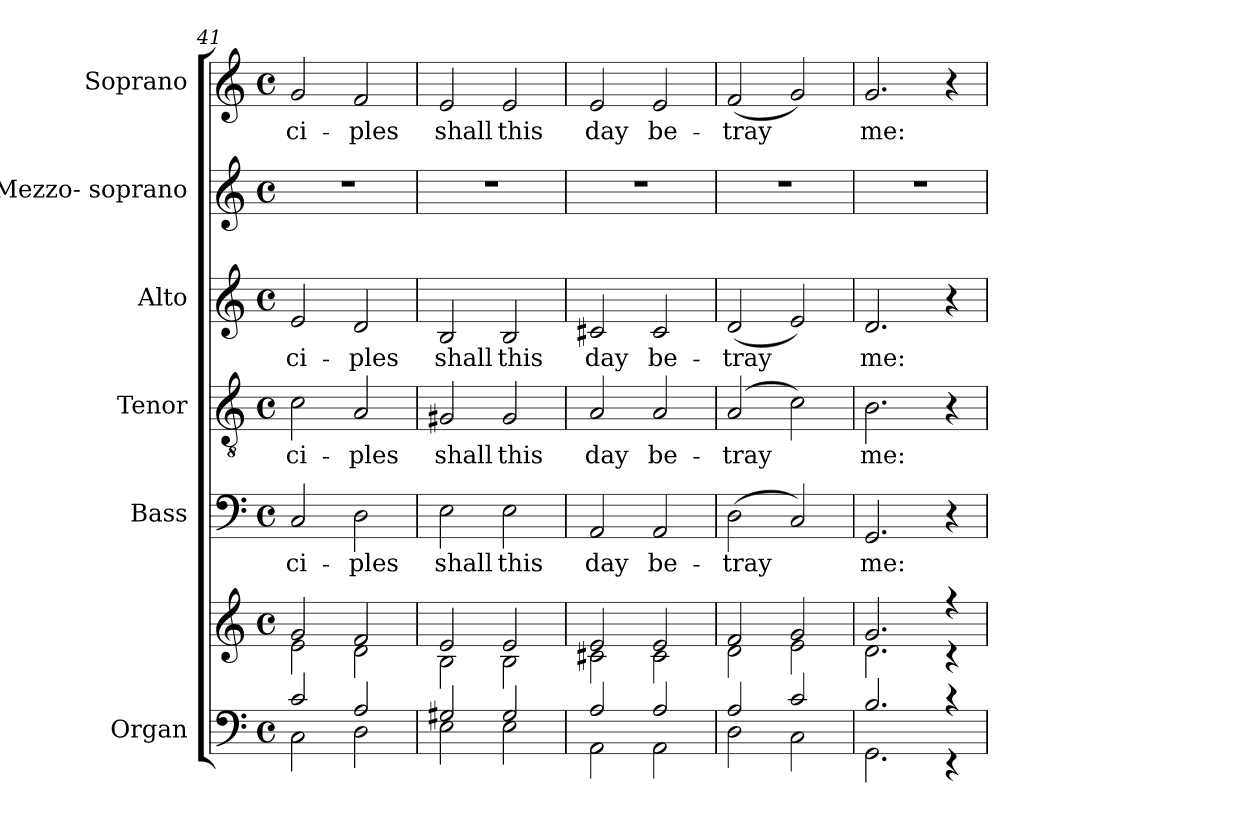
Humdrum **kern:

**kern	**kern	**kern	**text	**kern	**text	**kern	**text	**kern	**kern	**text
*part6	*part6	*part5	*part5	*part4	*part4	*part3	*part3	*part2	*part1	*part1
*staff7	*staff6	*staff5	*staff5	*staff4	*staff4	*staff3	*staff3	*staff2	*staff1	*staff1
*I"Organ	*	*I"Bass	*	*I"Tenor	*	*I"Alto	*	*I"Mezzo- soprano	*I"Soprano	*
*I'Org.	*	*I'B	*	*I'T.	*	*I'A	*	*I'M-S.	*I'S	*
!!LO:LB:g=z
*clefF4	*clefG2	*clefF4	*	*clefGv2	*	*clefG2	*	*clefG2	*clefG2	*
*	*	*	*	*ITrd7c12	*	*	*	*	*	*
*k[]	*k[]	*k[]	*	*k[]	*	*k[]	*	*k[]	*k[]	*
*C:	*C:	*C:	*	*C:	*	*C:	*	*C:	*C:	*
*M4/4	*M4/4	*M4/4	*	*M4/4	*	*M4/4	*	*M4/4	*M4/4	*
*met(c)	*met(c)	*met(c)	*	*met(c)	*	*met(c)	*	*met(c)	*met(c)	*
=41	=41	=41	=41	=41	=41	=41	=41	=41	=41	=41
*^	*^	*	*	*	*	*	*	*	*	*
!	!	!	!	!	!LO:LY:b:color=#000000	!	!	!	!	!	!	!
!	!	!	!	!	!	!	!LO:LY:b:color=#000000	!	!	!	!	!
!	!	!	!	!	!	!	!	!	!LO:LY:b:color=#000000	!	!	!
!	!	!	!	!	!	!	!	!	!	!	!	!LO:LY:b:color=#000000
2ci/	2Ci\	2gi/	2ei\	2Ci/	-ci-	2Ci\	-ci-	2ei/	-ci-	1r	2gi/	-ci-
!	!	!	!	!	!LO:LY:b:color=#000000	!	!	!	!	!	!	!
!	!	!	!	!	!	!	!LO:LY:b:color=#000000	!	!	!	!	!
!	!	!	!	!	!	!	!	!	!LO:LY:b:color=#000000	!	!	!
!	!	!	!	!	!	!	!	!	!	!	!	!LO:LY:b:color=#000000
2Ai/	2Di\	2fi/	2di\	2Di\	-ples	2AAi/	-ples	2di/	-ples	.	2fi/	-ples
=42	=42	=42	=42	=42	=42	=42	=42	=42	=42	=42	=42	=42
!	!	!	!	!	!LO:LY:b:color=#000000	!	!	!	!	!	!	!
!	!	!	!	!	!	!	!LO:LY:b:color=#000000	!	!	!	!	!
!	!	!	!	!	!	!	!	!	!LO:LY:b:color=#000000	!	!	!
!	!	!	!	!	!	!	!	!	!	!	!	!LO:LY:b:color=#000000
2G#Xi/	2Ei\	2ei/	2Bi\	2Ei\	shall	2GG#Xi/	shall	2Bi/	shall	1r	2ei/	shall
!	!	!	!	!	!LO:LY:b:color=#000000	!	!	!	!	!	!	!
!	!	!	!	!	!	!	!LO:LY:b:color=#000000	!	!	!	!	!
!	!	!	!	!	!	!	!	!	!LO:LY:b:color=#000000	!	!	!
!	!	!	!	!	!	!	!	!	!	!	!	!LO:LY:b:color=#000000
2G#i/	2Ei\	2ei/	2Bi\	2Ei\	this	2GG#i/	this	2Bi/	this	.	2ei/	this
=43	=43	=43	=43	=43	=43	=43	=43	=43	=43	=43	=43	=43
!	!	!	!	!	!LO:LY:b:color=#000000	!	!	!	!	!	!	!
!	!	!	!	!	!	!	!LO:LY:b:color=#000000	!	!	!	!	!
!	!	!	!	!	!	!	!	!	!LO:LY:b:color=#000000	!	!	!
!	!	!	!	!	!	!	!	!	!	!	!	!LO:LY:b:color=#000000
2Ai/	2AAi\	2ei/	2c#Xi\	2AAi/	day	2AAi/	day	2c#Xi/	day	1r	2ei/	day
!	!	!	!	!	!LO:LY:b:color=#000000	!	!	!	!	!	!	!
!	!	!	!	!	!	!	!LO:LY:b:color=#000000	!	!	!	!	!
!	!	!	!	!	!	!	!	!	!LO:LY:b:color=#000000	!	!	!
!	!	!	!	!	!	!	!	!	!	!	!	!LO:LY:b:color=#000000
2Ai/	2AAi\	2ei/	2c#i\	2AAi/	be-	2AAi/	be-	2c#i/	be-	.	2ei/	be-
=44	=44	=44	=44	=44	=44	=44	=44	=44	=44	=44	=44	=44
!	!	!	!	!	!LO:LY:b:color=#000000	!	!	!	!	!	!	!
!	!	!	!	!	!	!	!LO:LY:b:color=#000000	!	!	!	!	!
!	!	!	!	!	!	!	!	!	!LO:LY:b:color=#000000	!	!	!
!	!	!	!	!	!	!	!	!	!	!	!	!LO:LY:b:color=#000000
2Ai/	2Di\	2fi/	2di\	(2Di\	-tray	(2AAi/	-tray	(2di/	-tray	1r	(2fi/	-tray
2ci/	2Ci\	2gi/	2ei\	2Ci/)	.	2Ci\)	.	2ei/)	.	.	2gi/)	.
!!LO:PB:g=z
=45	=45	=45	=45	=45	=45	=45	=45	=45	=45	=45	=45	=45
!	!	!	!	!	!LO:LY:b:color=#000000	!	!	!	!	!	!	!
!	!	!	!	!	!	!	!LO:LY:b:color=#000000	!	!	!	!	!
!	!	!	!	!	!	!	!	!	!LO:LY:b:color=#000000	!	!	!
!	!	!	!	!	!	!	!	!	!	!	!	!LO:LY:b:color=#000000
2.Bi/	2.GGi\	2.gi/	2.di\	2.GGi/	me:	2.BBi\	me:	2.di/	me:	1r	2.gi/	me:
4r	4r	4r	4r	4r	.	4r	.	4r	.	.	4r	.
*v	*v	*	*	*	*	*	*	*	*	*	*	*
*	*v	*v	*	*	*	*	*	*	*	*	*
=	=	=	=	=	=	=	=	=	=	=
*-	*-	*-	*-	*-	*-	*-	*-	*-	*-	*-
